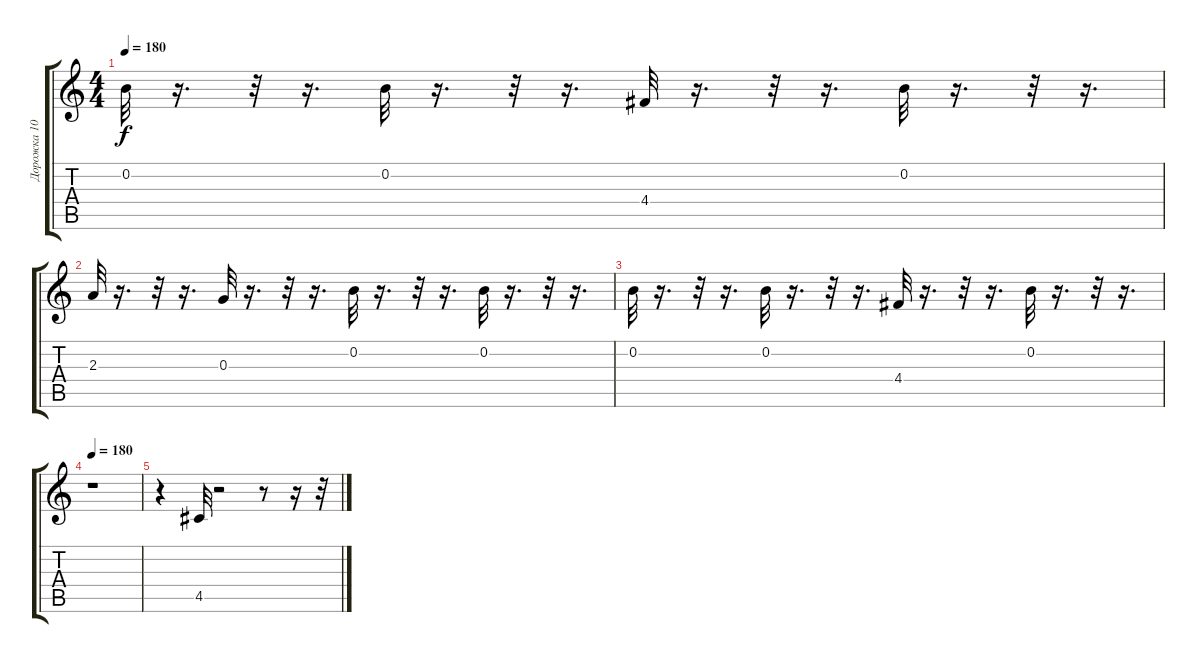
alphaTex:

\track ("Дорожка 10" "Дорожка 10") {instrument acousticguitarnylon}
\staff {score tabs}
\tuning (E4 B3 G3 D3 A2 E2) {hide}
\ts (4 4)
\tempo 180
\clef g2
\ks c
0.2.32{dy f} r.16{d} r.32 r.16{d} 0.2.32 r.16{d} r.32 r.16{d} 4.4.32 r.16{d} r.32 r.16{d} 0.2.32 r.16{d} r.32 r.16{d} |
2.3.32 r.16{d} r.32 r.16{d} 0.3.32 r.16{d} r.32 r.16{d} 0.2.32 r.16{d} r.32 r.16{d} 0.2.32 r.16{d} r.32 r.16{d} |
0.2.32 r.16{d} r.32 r.16{d} 0.2.32 r.16{d} r.32 r.16{d} 4.4.32 r.16{d} r.32 r.16{d} 0.2.32 r.16{d} r.32 r.16{d} |
\tempo 180
r.1 |
r.4 4.5.32 r.2 r.8 r.16 r.32
